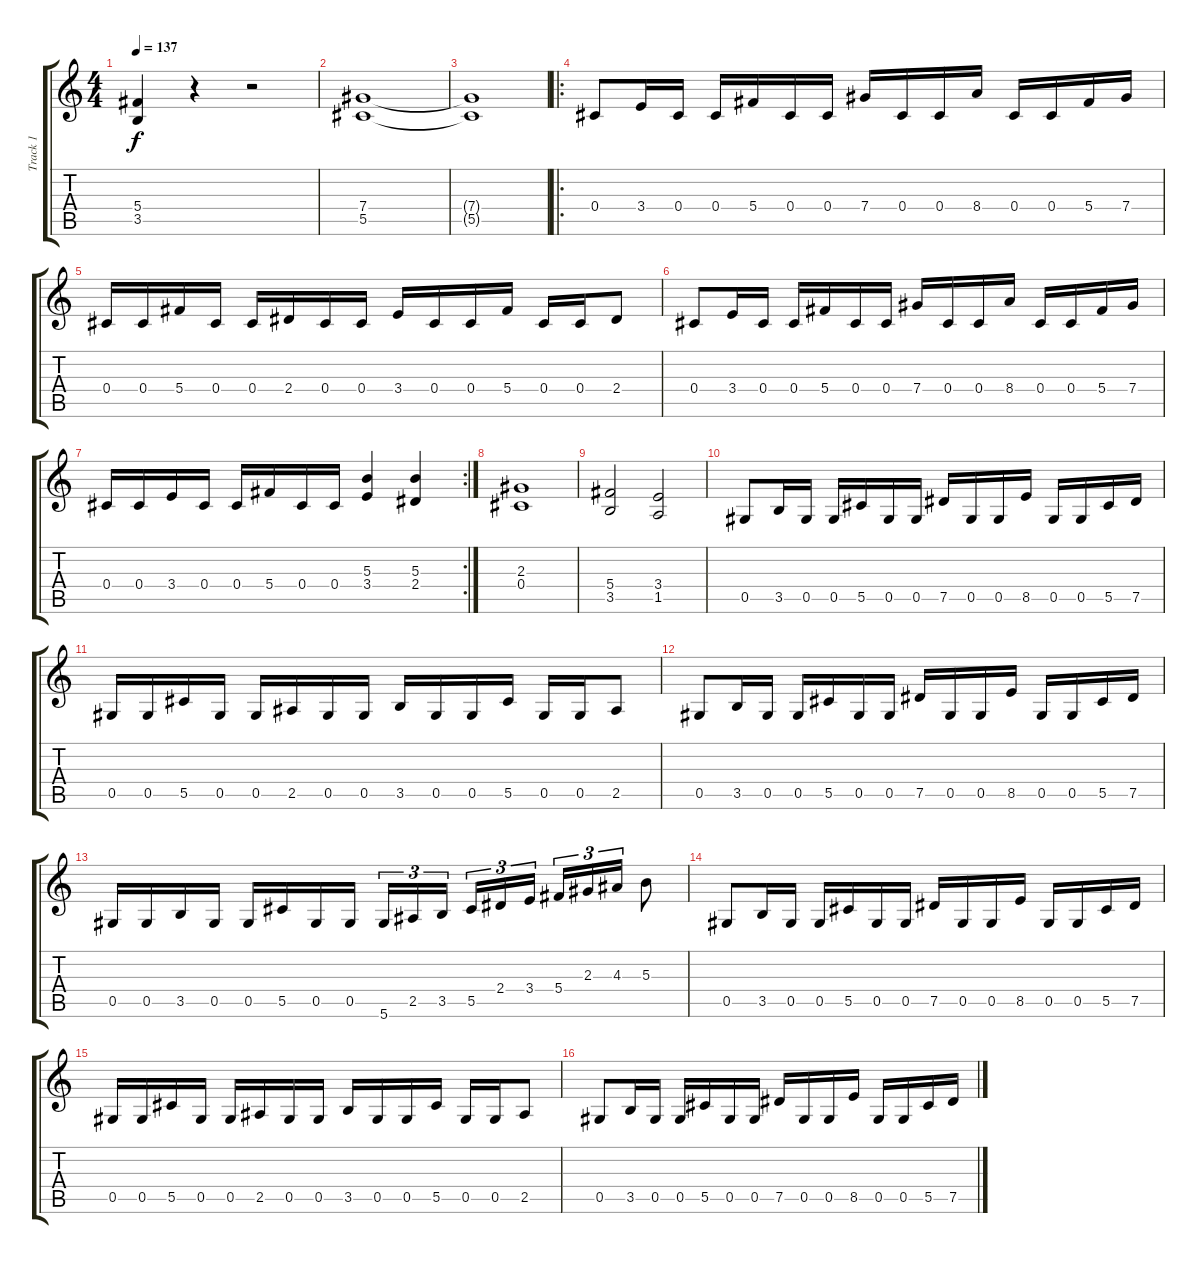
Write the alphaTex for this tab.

\track ("Track 1" "Track 1") {instrument distortionguitar}
\staff {score tabs}
\tuning (Eb4 Bb3 Gb3 Db3 Ab2 Eb2) {hide}
\ts (4 4)
\tempo 137
\clef g2
\ks c
(5.4 3.5).4{dy f} r.4 r.2 |
(7.4 5.5).1 |
(7.4{t} 5.5{t}).1 |
\ro
0.4.8 3.4.16 0.4.16 0.4.16 5.4.16 0.4.16 0.4.16 7.4.16 0.4.16 0.4.16 8.4.16 0.4.16 0.4.16 5.4.16 7.4.16 |
0.4.16 0.4.16 5.4.16 0.4.16 0.4.16 2.4.16 0.4.16 0.4.16 3.4.16 0.4.16 0.4.16 5.4.16 0.4.16 0.4.16 2.4.8 |
0.4.8 3.4.16 0.4.16 0.4.16 5.4.16 0.4.16 0.4.16 7.4.16 0.4.16 0.4.16 8.4.16 0.4.16 0.4.16 5.4.16 7.4.16 |
\rc 2
0.4.16 0.4.16 3.4.16 0.4.16 0.4.16 5.4.16 0.4.16 0.4.16 (5.3 3.4).4 (5.3 2.4).4 |
(2.3 0.4).1 |
(5.4 3.5).2 (3.4 1.5).2 |
0.5.8 3.5.16 0.5.16 0.5.16 5.5.16 0.5.16 0.5.16 7.5.16 0.5.16 0.5.16 8.5.16 0.5.16 0.5.16 5.5.16 7.5.16 |
0.5.16 0.5.16 5.5.16 0.5.16 0.5.16 2.5.16 0.5.16 0.5.16 3.5.16 0.5.16 0.5.16 5.5.16 0.5.16 0.5.16 2.5.8 |
0.5.8 3.5.16 0.5.16 0.5.16 5.5.16 0.5.16 0.5.16 7.5.16 0.5.16 0.5.16 8.5.16 0.5.16 0.5.16 5.5.16 7.5.16 |
0.5.16 0.5.16 3.5.16 0.5.16 0.5.16 5.5.16 0.5.16 0.5.16 5.6.16{tu (3 2)} 2.5.16{tu (3 2)} 3.5.16{tu (3 2)} 5.5.16{tu (3 2)} 2.4.16{tu (3 2)} 3.4.16{tu (3 2)} 5.4.16{tu (3 2)} 2.3.16{tu (3 2)} 4.3.16{tu (3 2)} 5.3.8 |
0.5.8 3.5.16 0.5.16 0.5.16 5.5.16 0.5.16 0.5.16 7.5.16 0.5.16 0.5.16 8.5.16 0.5.16 0.5.16 5.5.16 7.5.16 |
0.5.16 0.5.16 5.5.16 0.5.16 0.5.16 2.5.16 0.5.16 0.5.16 3.5.16 0.5.16 0.5.16 5.5.16 0.5.16 0.5.16 2.5.8 |
0.5.8 3.5.16 0.5.16 0.5.16 5.5.16 0.5.16 0.5.16 7.5.16 0.5.16 0.5.16 8.5.16 0.5.16 0.5.16 5.5.16 7.5.16
